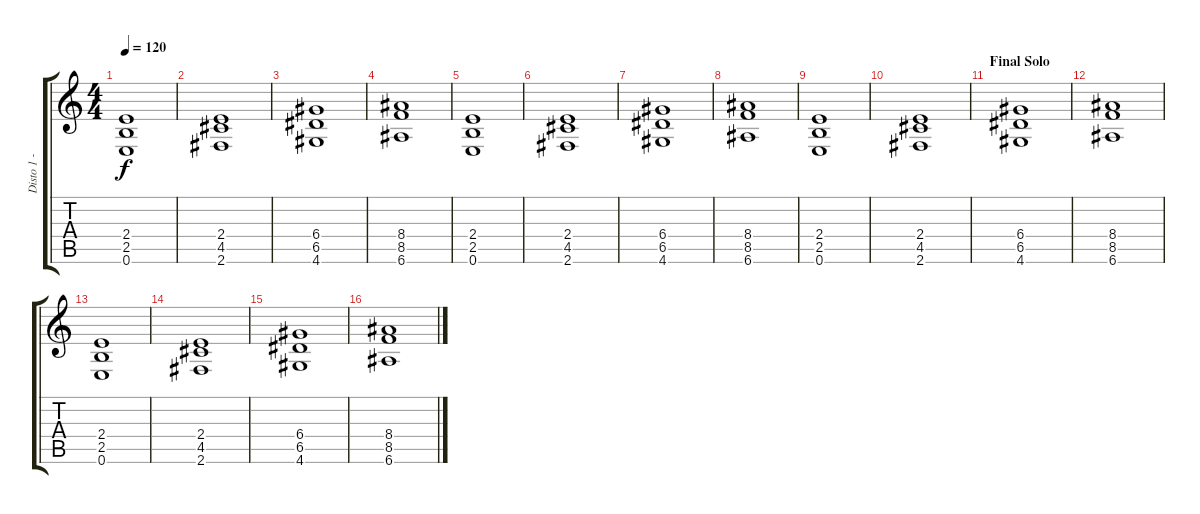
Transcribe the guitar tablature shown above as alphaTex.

\track ("Disto 1 - Background (Call_Us Junior)" "Disto 1 - ") {instrument distortionguitar}
\staff {score tabs}
\tuning (E4 B3 G3 D3 A2 E2) {hide}
\ts (4 4)
\tempo 120
\clef g2
\ks c
(2.4 2.5 0.6).1{dy f} |
(2.4 4.5 2.6).1 |
(6.4 6.5 4.6).1 |
(8.4 8.5 6.6).1 |
(2.4 2.5 0.6).1 |
(2.4 4.5 2.6).1 |
(6.4 6.5 4.6).1{volume 8} |
(8.4 8.5 6.6).1 |
(2.4 2.5 0.6).1{volume 11} |
(2.4 4.5 2.6).1 |
\section ("" "Final Solo")
(6.4 6.5 4.6).1 |
(8.4 8.5 6.6).1 |
(2.4 2.5 0.6).1 |
(2.4 4.5 2.6).1 |
(6.4 6.5 4.6).1 |
(8.4 8.5 6.6).1
